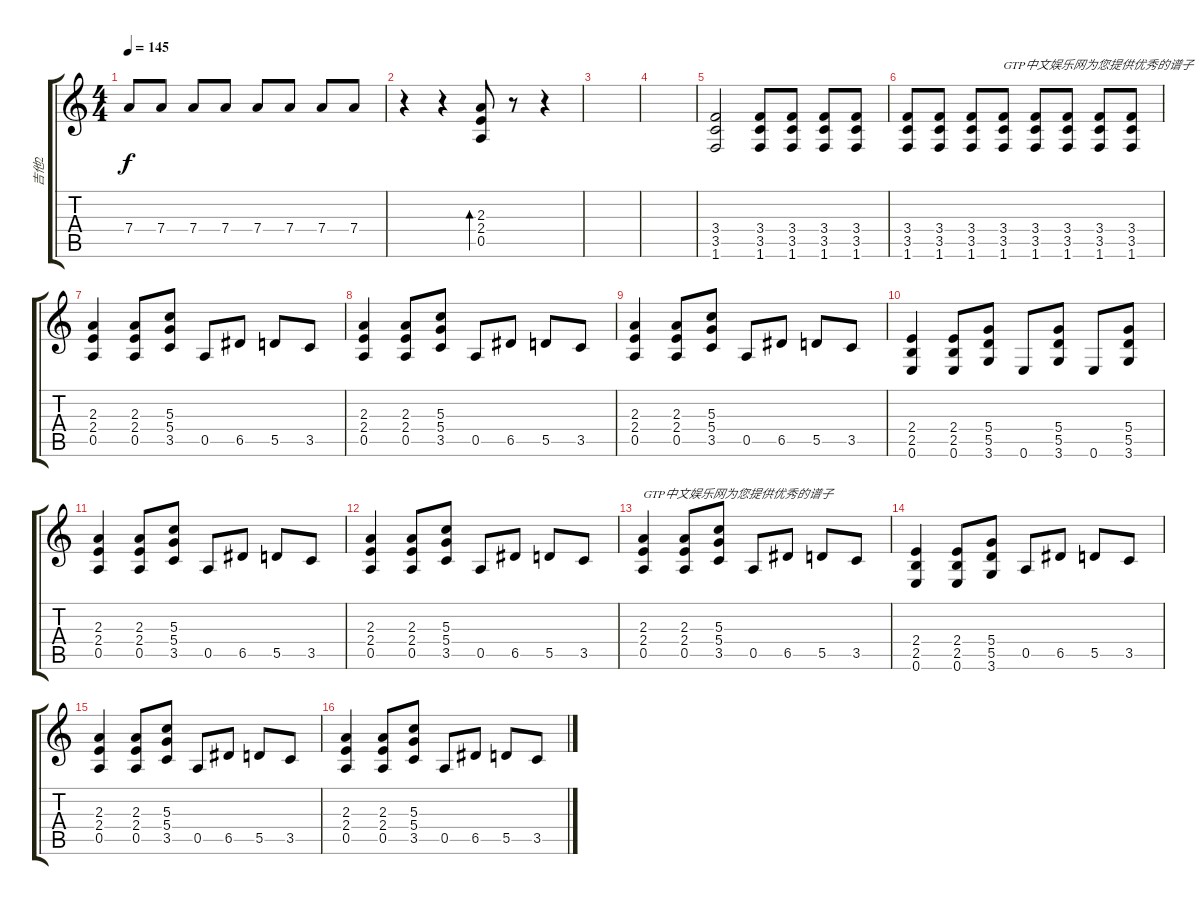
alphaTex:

\track ("吉他2" "吉他2") {instrument distortionguitar}
\staff {score tabs}
\tuning (E4 B3 G3 D3 A2 E2) {hide}
\ts (4 4)
\tempo 145
\clef g2
\ks c
7.4.8{dy f instrument electricguitarjazz} 7.4.8 7.4.8 7.4.8 7.4.8 7.4.8 7.4.8 7.4.8 |
r.4 r.4 (2.3 2.4 0.5).8{bd 30} r.8 r.4 |
|
|
(3.4 3.5 1.6).2{instrument distortionguitar} (3.4 3.5 1.6).8 (3.4 3.5 1.6).8 (3.4 3.5 1.6).8 (3.4 3.5 1.6).8 |
(3.4 3.5 1.6).8 (3.4 3.5 1.6).8 (3.4 3.5 1.6).8 (3.4 3.5 1.6).8{txt "GTP中文娱乐网为您提供优秀的谱子"} (3.4 3.5 1.6).8 (3.4 3.5 1.6).8 (3.4 3.5 1.6).8 (3.4 3.5 1.6).8 |
(2.3 2.4 0.5).4 (2.3 2.4 0.5).8 (5.3 5.4 3.5).8 0.5.8 6.5.8 5.5.8 3.5.8 |
(2.3 2.4 0.5).4 (2.3 2.4 0.5).8 (5.3 5.4 3.5).8 0.5.8 6.5.8 5.5.8 3.5.8 |
(2.3 2.4 0.5).4 (2.3 2.4 0.5).8 (5.3 5.4 3.5).8 0.5.8 6.5.8 5.5.8 3.5.8 |
(2.4 2.5 0.6).4 (2.4 2.5 0.6).8 (5.4 5.5 3.6).8 0.6.8 (5.4 5.5 3.6).8 0.6.8 (5.4 5.5 3.6).8 |
(2.3 2.4 0.5).4 (2.3 2.4 0.5).8 (5.3 5.4 3.5).8 0.5.8 6.5.8 5.5.8 3.5.8 |
(2.3 2.4 0.5).4 (2.3 2.4 0.5).8 (5.3 5.4 3.5).8 0.5.8 6.5.8 5.5.8 3.5.8 |
(2.3 2.4 0.5).4{txt "GTP中文娱乐网为您提供优秀的谱子"} (2.3 2.4 0.5).8 (5.3 5.4 3.5).8 0.5.8 6.5.8 5.5.8 3.5.8 |
(2.4 2.5 0.6).4 (2.4 2.5 0.6).8 (5.4 5.5 3.6).8 0.5.8 6.5.8 5.5.8 3.5.8 |
(2.3 2.4 0.5).4 (2.3 2.4 0.5).8 (5.3 5.4 3.5).8 0.5.8 6.5.8 5.5.8 3.5.8 |
(2.3 2.4 0.5).4 (2.3 2.4 0.5).8 (5.3 5.4 3.5).8 0.5.8 6.5.8 5.5.8 3.5.8
